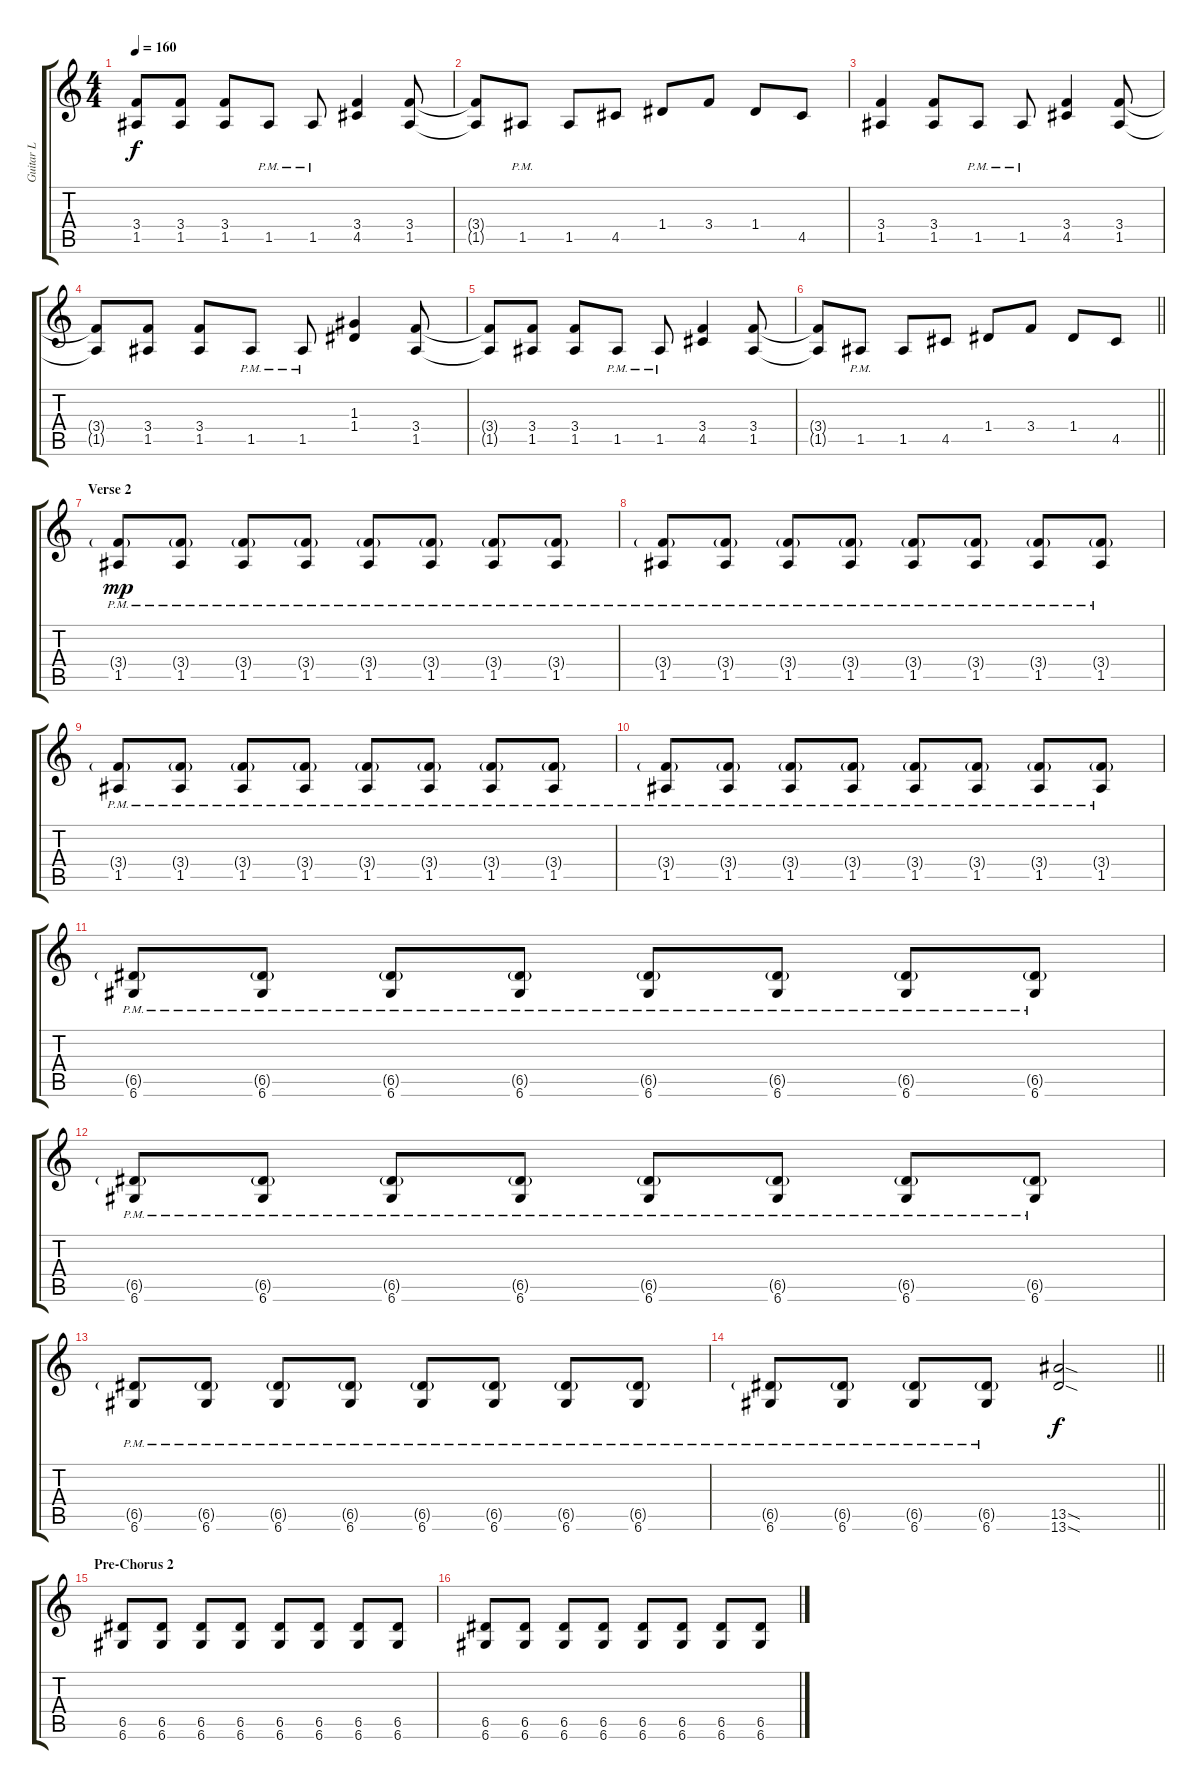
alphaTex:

\track ("Guitar L" "Guitar L") {instrument overdrivenguitar}
\staff {score tabs}
\tuning (E4 B3 G3 D3 A2 D2) {hide}
\ts (4 4)
\tempo 160
\clef g2
\ks c
(3.4{t} 1.5{t}).8{dy f} (3.4 1.5).8 (3.4 1.5).8 1.5{pm}.8 1.5{pm}.8 (3.4 4.5).4 (3.4 1.5).8 |
(3.4{t} 1.5{t}).8 1.5{pm}.8 1.5.8 4.5.8 1.4.8 3.4.8 1.4.8 4.5.8 |
(3.4 1.5).4 (3.4 1.5).8 1.5{pm}.8 1.5{pm}.8 (3.4 4.5).4 (3.4 1.5).8 |
(3.4{t} 1.5{t}).8 (3.4 1.5).8 (3.4 1.5).8 1.5{pm}.8 1.5{pm}.8 (1.3 1.4).4 (3.4 1.5).8 |
(3.4{t} 1.5{t}).8 (3.4 1.5).8 (3.4 1.5).8 1.5{pm}.8 1.5{pm}.8 (3.4 4.5).4 (3.4 1.5).8 |
\barLineRight lightlight
(3.4{t} 1.5{t}).8 1.5{pm}.8 1.5.8 4.5.8 1.4.8 3.4.8 1.4.8 4.5.8 |
\section ("" "Verse 2")
(3.4{g pm} 1.5{pm}).8{dy mp} (3.4{g pm} 1.5{pm}).8 (3.4{g pm} 1.5{pm}).8 (3.4{g pm} 1.5{pm}).8 (3.4{g pm} 1.5{pm}).8 (3.4{g pm} 1.5{pm}).8 (3.4{g pm} 1.5{pm}).8 (3.4{g pm} 1.5{pm}).8 |
(3.4{g pm} 1.5{pm}).8 (3.4{g pm} 1.5{pm}).8 (3.4{g pm} 1.5{pm}).8 (3.4{g pm} 1.5{pm}).8 (3.4{g pm} 1.5{pm}).8 (3.4{g pm} 1.5{pm}).8 (3.4{g pm} 1.5{pm}).8 (3.4{g pm} 1.5{pm}).8 |
(3.4{g pm} 1.5{pm}).8 (3.4{g pm} 1.5{pm}).8 (3.4{g pm} 1.5{pm}).8 (3.4{g pm} 1.5{pm}).8 (3.4{g pm} 1.5{pm}).8 (3.4{g pm} 1.5{pm}).8 (3.4{g pm} 1.5{pm}).8 (3.4{g pm} 1.5{pm}).8 |
(3.4{g pm} 1.5{pm}).8 (3.4{g pm} 1.5{pm}).8 (3.4{g pm} 1.5{pm}).8 (3.4{g pm} 1.5{pm}).8 (3.4{g pm} 1.5{pm}).8 (3.4{g pm} 1.5{pm}).8 (3.4{g pm} 1.5{pm}).8 (3.4{g pm} 1.5{pm}).8 |
(6.5{g pm} 6.6{pm}).8 (6.5{g pm} 6.6{pm}).8 (6.5{g pm} 6.6{pm}).8 (6.5{g pm} 6.6{pm}).8 (6.5{g pm} 6.6{pm}).8 (6.5{g pm} 6.6{pm}).8 (6.5{g pm} 6.6{pm}).8 (6.5{g pm} 6.6{pm}).8 |
(6.5{g pm} 6.6{pm}).8 (6.5{g pm} 6.6{pm}).8 (6.5{g pm} 6.6{pm}).8 (6.5{g pm} 6.6{pm}).8 (6.5{g pm} 6.6{pm}).8 (6.5{g pm} 6.6{pm}).8 (6.5{g pm} 6.6{pm}).8 (6.5{g pm} 6.6{pm}).8 |
(6.5{g pm} 6.6{pm}).8 (6.5{g pm} 6.6{pm}).8 (6.5{g pm} 6.6{pm}).8 (6.5{g pm} 6.6{pm}).8 (6.5{g pm} 6.6{pm}).8 (6.5{g pm} 6.6{pm}).8 (6.5{g pm} 6.6{pm}).8 (6.5{g pm} 6.6{pm}).8 |
\barLineRight lightlight
(6.5{g pm} 6.6{pm}).8 (6.5{g pm} 6.6{pm}).8 (6.5{g pm} 6.6{pm}).8 (6.5{g pm} 6.6{pm}).8 (13.5{sod} 13.6{sod}).2{dy f} |
\section ("" "Pre-Chorus 2")
(6.5 6.6).8 (6.5 6.6).8 (6.5 6.6).8 (6.5 6.6).8 (6.5 6.6).8 (6.5 6.6).8 (6.5 6.6).8 (6.5 6.6).8 |
(6.5 6.6).8 (6.5 6.6).8 (6.5 6.6).8 (6.5 6.6).8 (6.5 6.6).8 (6.5 6.6).8 (6.5 6.6).8 (6.5 6.6).8
